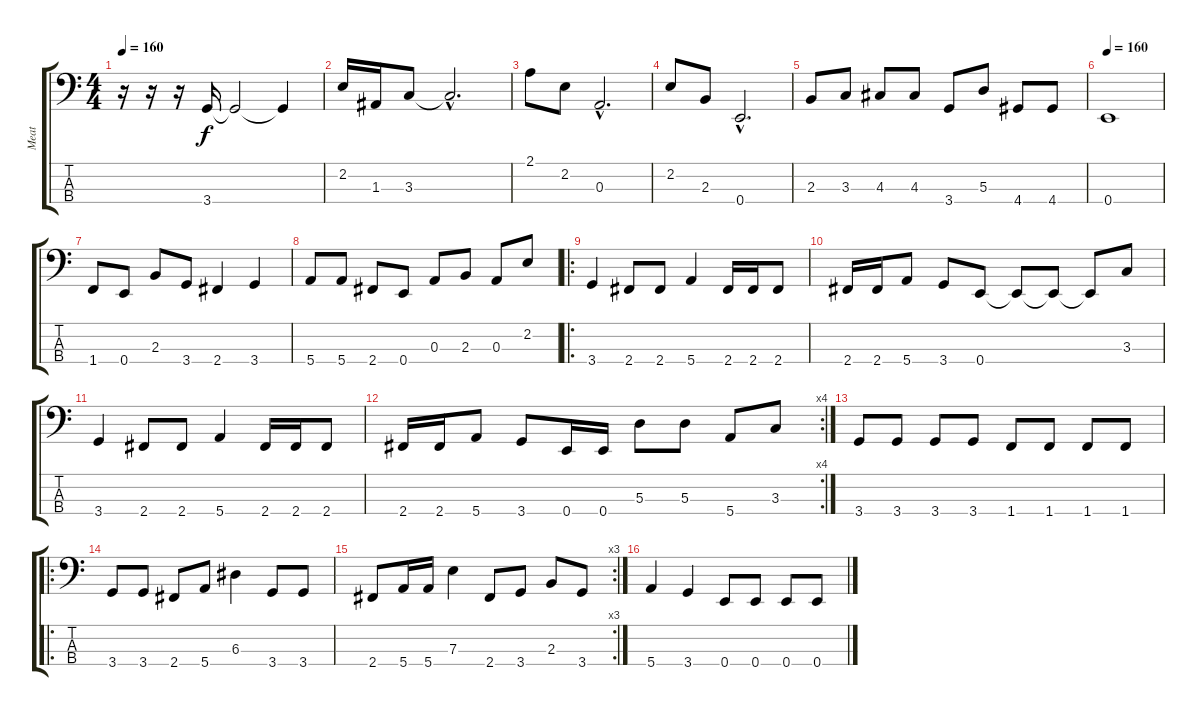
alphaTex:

\track ("Meat" "Meat") {instrument electricbasspick}
\staff {score tabs}
\tuning (G2 D2 A1 E1) {hide}
\ts (4 4)
\tempo 160
\tempo 130
\tempo 160
\clef f4
\ks c
r.16{dy f instrument electricbasspick} r.16 r.16 3.4.16 3.4{t}.2 3.4{t}.4 |
2.2.16 1.3.16 3.3.8 3.3{hac t}.2{d} |
2.1.8 2.2.8 0.3{hac}.2{d} |
2.2.8 2.3.8 0.4{hac}.2{d} |
2.3.8 3.3.8 4.3.8 4.3.8 3.4.8 5.3.8 4.4.8 4.4.8 |
\tempo 160
0.4.1 |
1.4.8 0.4.8 2.3.8 3.4.8 2.4.4 3.4.4 |
5.4.8 5.4.8 2.4.8 0.4.8 0.3.8 2.3.8 0.3.8 2.2.8 |
\ro
3.4.4 2.4.8 2.4.8 5.4.4 2.4.16 2.4.16 2.4.8 |
2.4.16 2.4.16 5.4.8 3.4.8 0.4.8 0.4{t}.8 0.4{t}.8 0.4{t}.8 3.3.8 |
3.4.4 2.4.8 2.4.8 5.4.4 2.4.16 2.4.16 2.4.8 |
\rc 4
2.4.16 2.4.16 5.4.8 3.4.8 0.4.16 0.4.16 5.3.8 5.3.8 5.4.8 3.3.8 |
3.4.8 3.4.8 3.4.8 3.4.8 1.4.8 1.4.8 1.4.8 1.4.8 |
\ro
3.4.8 3.4.8 2.4.8 5.4.8 6.3.4 3.4.8 3.4.8 |
\rc 3
2.4.8 5.4.16 5.4.16 7.3.4 2.4.8 3.4.8 2.3.8 3.4.8 |
5.4.4 3.4.4 0.4.8 0.4.8 0.4.8 0.4.8
